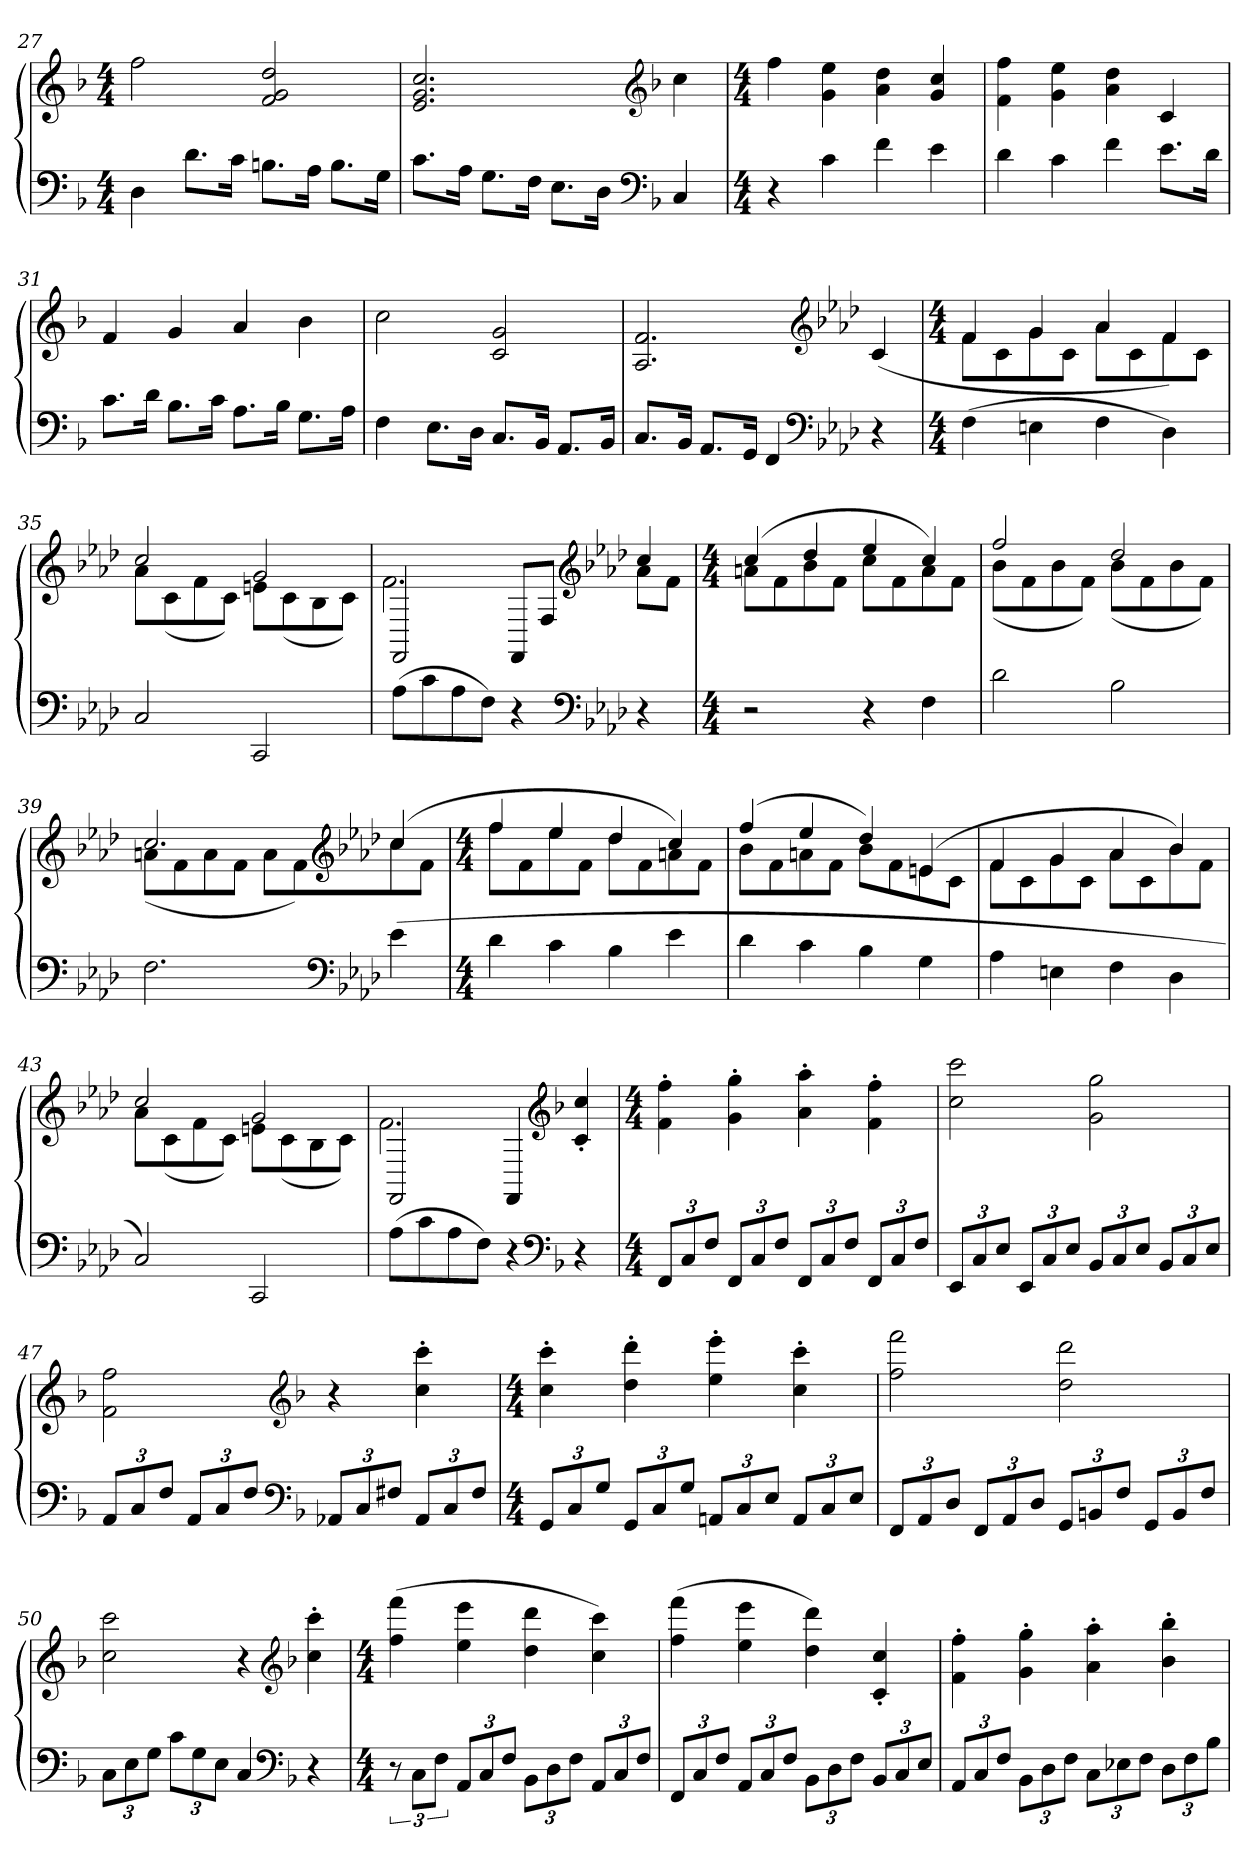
**kern	**kern
*part1	*part1
*staff2	*staff1
*clefF4	*clefG2
*k[b-]	*k[b-]
*F:	*F:
*M4/4	*M4/4
=27	=27
4D	2ff
8.dL	.
16cJk	.
8.BnL	2f 2g 2dd
16AJk	.
8.BL	.
16GJk	.
=28	=28
8.cL	2.e 2.g 2.cc
16AJk	.
8.GL	.
16FJk	.
8.EL	.
16DJk	.
*clefF4	*clefG2
*k[b-]	*k[b-]
*F:	*F:
4C	4cc
=29	=29
*M4/4	*M4/4
4r	4ff
4c	4g 4ee
4f	4a 4dd
4e	4g 4cc
=30	=30
4d	4f 4ff
4c	4g 4ee
4f	4a 4dd
8.eL	4c
16dJk	.
=31	=31
8.cL	4f
16dJk	.
8.B-L	4g
16cJk	.
8.AL	4a
16B-Jk	.
8.GL	4b-
16AJk	.
=32	=32
4F	2cc
8.EL	.
16DJk	.
8.CL	2c 2g
16BB-Jk	.
8.AAL	.
16BB-Jk	.
=33	=33
8.CL	2.A 2.f
16BB-Jk	.
8.AAL	.
16GGJk	.
4FF	.
*clefF4	*clefG2
*k[b-e-a-d-]	*k[b-e-a-d-]
*f:	*f:
4r	(4c
=34	=34
*M4/4	*M4/4
*	*^
(4F	4f	8fL
.	.	8c
4En	4g	8g
.	.	8cJ
4F	4a-	8a-L
.	.	8c
4D-)	4f)	8f
.	.	8cJ
=35	=35	=35
2C	2cc	8a-L
.	.	(8c
.	.	8f
.	.	8cJ)
2CC	2g	8enL
.	.	(8c
.	.	8B-
.	.	8cJ)
=36	=36	=36
(8A-L	2FF	2.f
8c	.	.
8A-	.	.
8FJ)	.	.
4r	8FFL	.
.	8FJ	.
*clefF4	*clefG2	*
*k[b-e-a-d-]	*k[b-e-a-d-]	*
*f:	*f:	*
4r	4cc	8a-L
.	.	8fJ
=37	=37	=37
*M4/4	*M4/4	*
2r	(4cc	8anL
.	.	8f
.	4dd-	8b-
.	.	8fJ
4r	4ee-	8ccL
.	.	8f
4F	4cc)	8a
.	.	8fJ
=38	=38	=38
2d-	2ff	(8b-L
.	.	8f
.	.	8b-
.	.	8fJ)
2B-	2dd-	(8b-L
.	.	8f
.	.	8b-
.	.	8fJ)
=39	=39	=39
2.F	2.cc	(8anL
.	.	8f
.	.	8a
.	.	8fJ
.	.	8aL
.	.	8f)
*clefF4	*clefG2	*
*k[b-e-a-d-]	*k[b-e-a-d-]	*
*f:	*f:	*
(4e-	(4cc	8cc
.	.	8fJ
=40	=40	=40
*M4/4	*M4/4	*
4d-	4ff	8ffL
.	.	8f
4c	4ee-	8ee-
.	.	8fJ
4B-	4dd-	8dd-L
.	.	8f
4e-	4cc)	8an
.	.	8fJ
=41	=41	=41
4d-	(4ff	8b-L
.	.	8f
4c	4ee-	8an
.	.	8fJ
4B-	4dd-)	8b-L
.	.	8f
4G	(4en	8e
.	.	8cJ
=42	=42	=42
4A-	4f	8fL
.	.	8c
4En	4g	8g
.	.	8cJ
4F	4a-	8a-L
.	.	8c
4D-	4b-)	8b-
.	.	8fJ
=43	=43	=43
2C)	2cc	8a-L
.	.	(8c
.	.	8f
.	.	8cJ)
2CC	2g	8enL
.	.	(8c
.	.	8B-
.	.	8cJ)
=44	=44	=44
(8A-L	2FF	2.f
8c	.	.
8A-	.	.
8FJ)	.	.
4r	4FF	.
*clefF4	*clefG2	*
*k[b-]	*k[b-]	*
*F:	*F:	*
4r	4c' 4cc'	4ryy
*	*v	*v
=45	=45
*M4/4	*M4/4
12FFL	4f' 4ff'
12C	.
12FJ	.
12FFL	4g' 4gg'
12C	.
12FJ	.
12FFL	4a' 4aa'
12C	.
12FJ	.
12FFL	4f' 4ff'
12C	.
12FJ	.
=46	=46
12EEL	2cc 2ccc
12C	.
12EJ	.
12EEL	.
12C	.
12EJ	.
12BB-L	2g 2gg
12C	.
12EJ	.
12BB-L	.
12C	.
12EJ	.
=47	=47
12AAL	2f 2ff
12C	.
12FJ	.
12AAL	.
12C	.
12FJ	.
*clefF4	*clefG2
*k[b-]	*k[b-]
*F:	*F:
12AA-XL	4r
12C	.
12F#XJ	.
12AA-L	4cc' 4ccc'
12C	.
12F#J	.
=48	=48
*M4/4	*M4/4
12GGL	4cc' 4ccc'
12C	.
12GJ	.
12GGL	4dd' 4ddd'
12C	.
12GJ	.
12AAnL	4ee' 4eee'
12C	.
12EJ	.
12AAL	4cc' 4ccc'
12C	.
12EJ	.
=49	=49
12FFL	2ff 2fff
12AA	.
12DJ	.
12FFL	.
12AA	.
12DJ	.
12GGL	2dd 2ddd
12BBn	.
12FJ	.
12GGL	.
12BB	.
12FJ	.
=50	=50
12CL	2cc 2ccc
12E	.
12GJ	.
12cL	.
12G	.
12EJ	.
4C	4r
*clefF4	*clefG2
*k[b-]	*k[b-]
*F:	*F:
4r	4cc' 4ccc'
=51	=51
*M4/4	*M4/4
12r	(4ff 4fff
12CL	.
12FJ	.
12AAL	4ee 4eee
12C	.
12FJ	.
12BB-L	4dd 4ddd
12D	.
12FJ	.
12AAL	4cc 4ccc)
12C	.
12FJ	.
=52	=52
12FFL	(4ff 4fff
12C	.
12FJ	.
12AAL	4ee 4eee
12C	.
12FJ	.
12BB-L	4dd 4ddd)
12D	.
12FJ	.
12BB-L	4c' 4cc'
12C	.
12EJ	.
=53	=53
12AAL	4f' 4ff'
12C	.
12FJ	.
12BB-L	4g' 4gg'
12D	.
12FJ	.
12CL	4a' 4aa'
12E-X	.
12FJ	.
12DL	4b-' 4bb-'
12F	.
12B-J	.
=	=
*-	*-
